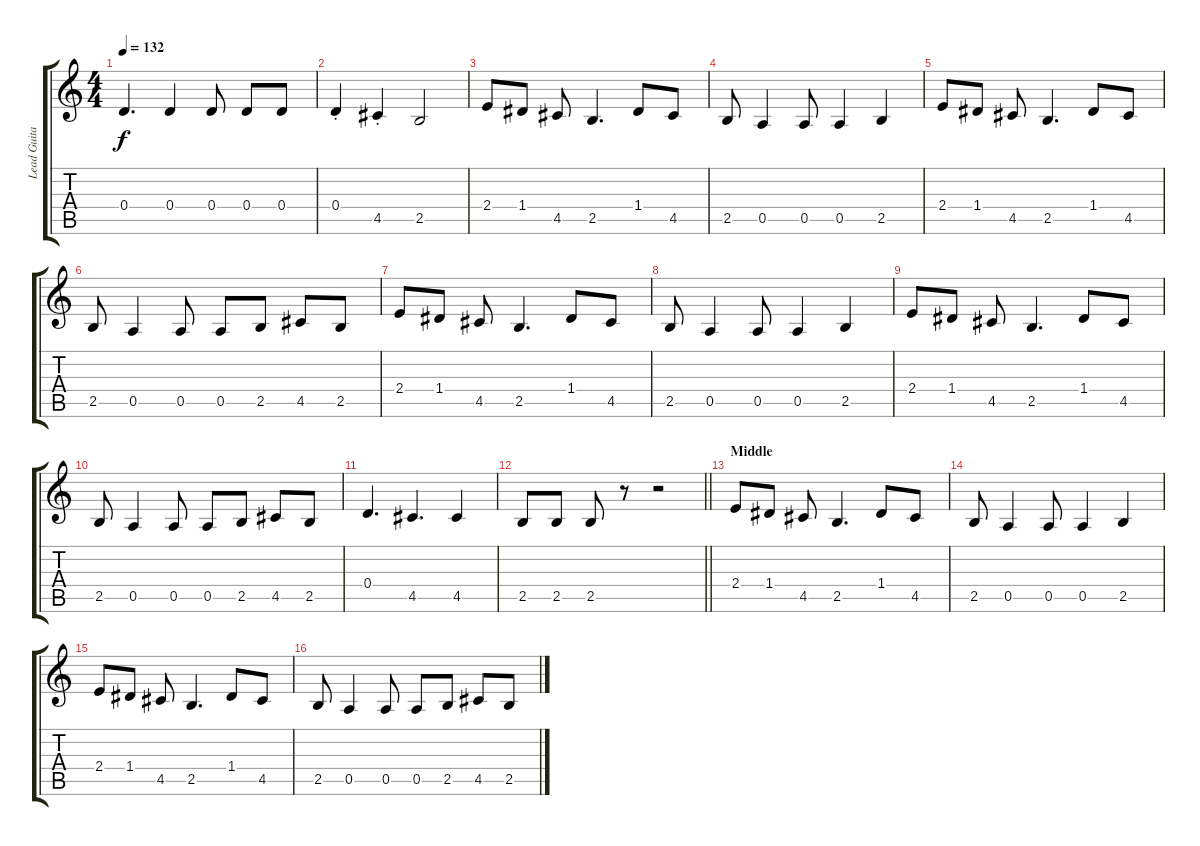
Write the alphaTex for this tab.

\track ("Lead Guitar" "Lead Guita") {instrument overdrivenguitar}
\staff {score tabs}
\tuning (E4 B3 G3 D3 A2 E2) {hide}
\ts (4 4)
\tempo 132
\clef g2
\ks c
0.4.4{d dy f} 0.4.4 0.4.8 0.4.8 0.4.8 |
0.4{st}.4 4.5{st}.4 2.5.2 |
2.4.8 1.4.8 4.5.8 2.5.4{d} 1.4.8 4.5.8 |
2.5.8 0.5.4 0.5.8 0.5.4 2.5.4 |
2.4.8 1.4.8 4.5.8 2.5.4{d} 1.4.8 4.5.8 |
2.5.8 0.5.4 0.5.8 0.5.8 2.5.8 4.5.8 2.5.8 |
2.4.8 1.4.8 4.5.8 2.5.4{d} 1.4.8 4.5.8 |
2.5.8 0.5.4 0.5.8 0.5.4 2.5.4 |
2.4.8 1.4.8 4.5.8 2.5.4{d} 1.4.8 4.5.8 |
2.5.8 0.5.4 0.5.8 0.5.8 2.5.8 4.5.8 2.5.8 |
0.4.4{d} 4.5.4{d} 4.5.4 |
\barLineRight lightlight
2.5.8 2.5.8 2.5.8 r.8 r.2 |
\section ("" "Middle")
2.4.8 1.4.8 4.5.8 2.5.4{d} 1.4.8 4.5.8 |
2.5.8 0.5.4 0.5.8 0.5.4 2.5.4 |
2.4.8 1.4.8 4.5.8 2.5.4{d} 1.4.8 4.5.8 |
2.5.8 0.5.4 0.5.8 0.5.8 2.5.8 4.5.8 2.5.8
